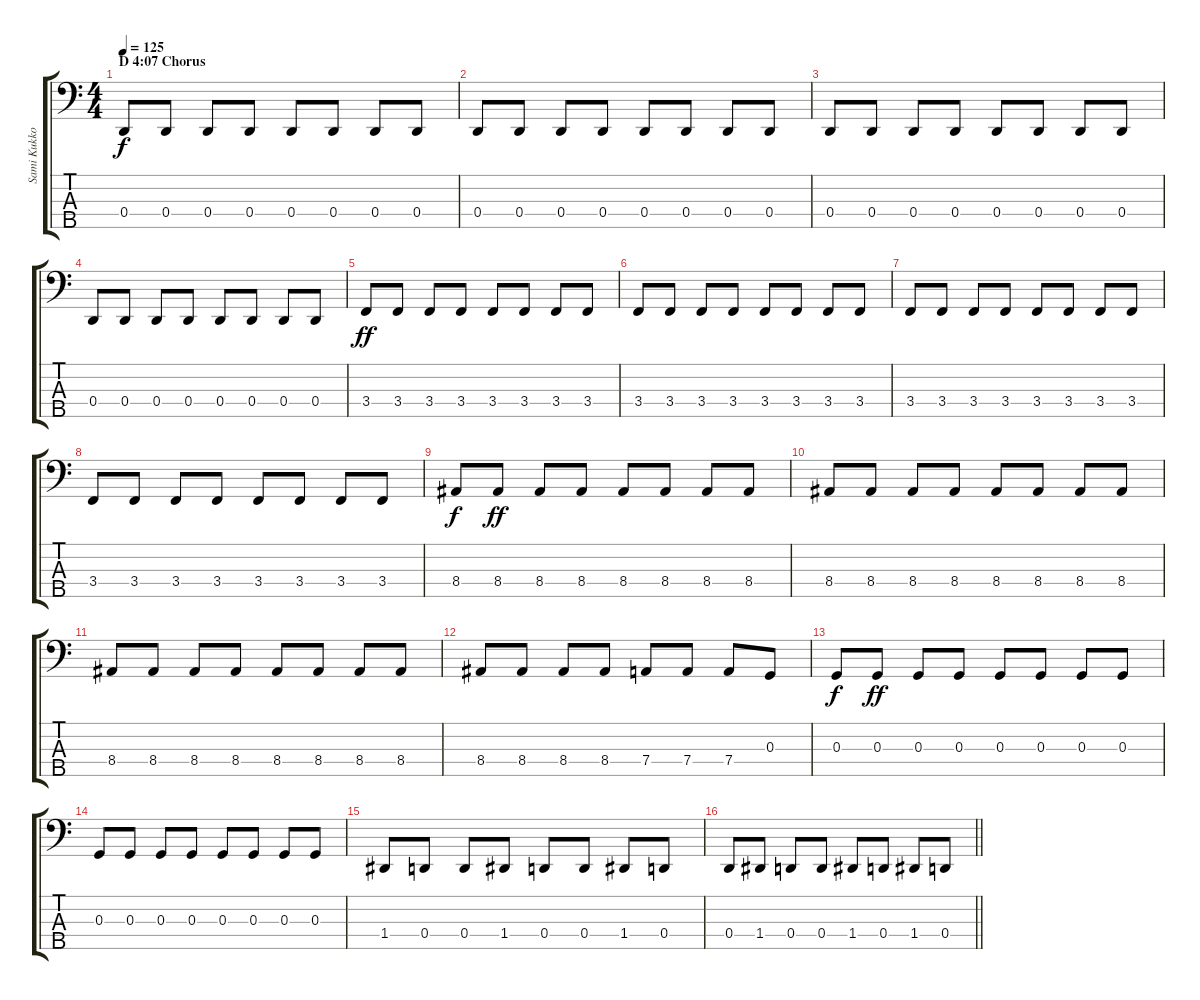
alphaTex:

\track ("Sami Kukkohovi (5-string bass guitar)" "Sami Kukko") {instrument electricbasspick}
\staff {score tabs}
\tuning (F2 C2 G1 D1 A0) {hide}
\ts (4 4)
\section ("" "D 4:07 Chorus")
\tempo 125
\clef f4
\ks c
0.4.8{dy f} 0.4.8 0.4.8 0.4.8 0.4.8 0.4.8 0.4.8 0.4.8 |
0.4.8 0.4.8 0.4.8 0.4.8 0.4.8 0.4.8 0.4.8 0.4.8 |
0.4.8 0.4.8 0.4.8 0.4.8 0.4.8 0.4.8 0.4.8 0.4.8 |
0.4.8 0.4.8 0.4.8 0.4.8 0.4.8 0.4.8 0.4.8 0.4.8 |
3.4.8{dy ff} 3.4.8 3.4.8 3.4.8 3.4.8 3.4.8 3.4.8 3.4.8 |
3.4.8 3.4.8 3.4.8 3.4.8 3.4.8 3.4.8 3.4.8 3.4.8 |
3.4.8 3.4.8 3.4.8 3.4.8 3.4.8 3.4.8 3.4.8 3.4.8 |
3.4.8 3.4.8 3.4.8 3.4.8 3.4.8 3.4.8 3.4.8 3.4.8 |
8.4.8{dy f} 8.4.8{dy ff} 8.4.8 8.4.8 8.4.8 8.4.8 8.4.8 8.4.8 |
8.4.8 8.4.8 8.4.8 8.4.8 8.4.8 8.4.8 8.4.8 8.4.8 |
8.4.8 8.4.8 8.4.8 8.4.8 8.4.8 8.4.8 8.4.8 8.4.8 |
8.4.8 8.4.8 8.4.8 8.4.8 7.4.8 7.4.8 7.4.8 0.3.8 |
0.3.8{dy f} 0.3.8{dy ff} 0.3.8 0.3.8 0.3.8 0.3.8 0.3.8 0.3.8 |
0.3.8 0.3.8 0.3.8 0.3.8 0.3.8 0.3.8 0.3.8 0.3.8 |
1.4.8 0.4.8 0.4.8 1.4.8 0.4.8 0.4.8 1.4.8 0.4.8 |
\barLineRight lightlight
0.4.8 1.4.8 0.4.8 0.4.8 1.4.8 0.4.8 1.4.8 0.4.8
